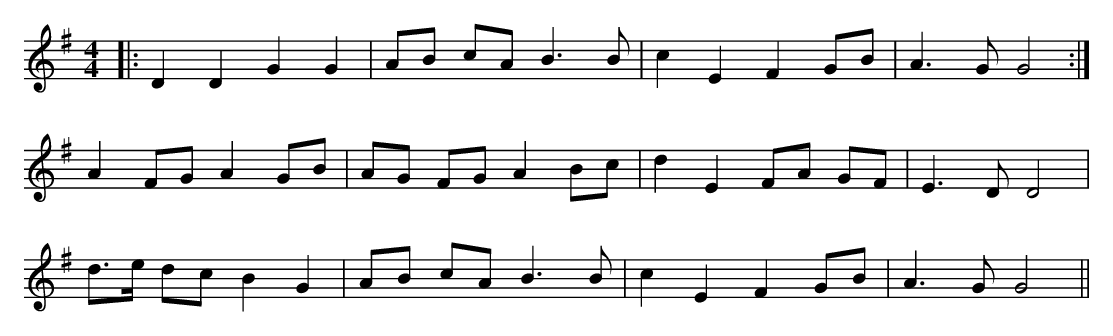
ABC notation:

X:1
M:4/4
K:G
|:D2 D2 G2 G2|AB cA B3 B|c2 E2 F2 GB|A3 G G4:|
A2 FG A2 GB|AG FG A2 Bc|d2 E2 FA GF|E3 D D4|
d>e dc B2 G2|AB cA B3 B|c2 E2 F2 GB|A3 G G4||
